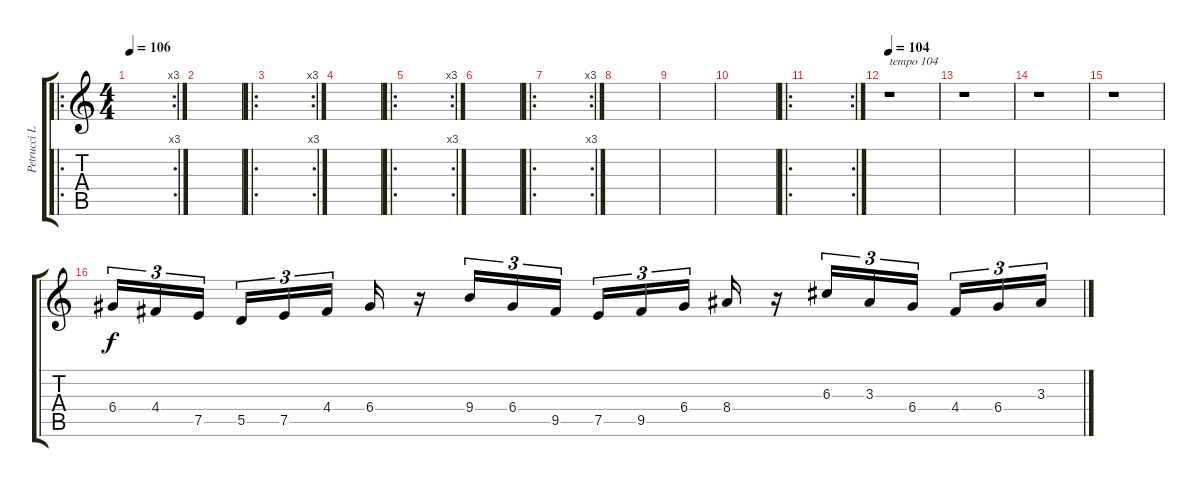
\track ("Petrucci Lead Gtr 2" "Petrucci L") {instrument distortionguitar}
\staff {score tabs}
\tuning (E4 B3 G3 D3 A2 E2) {hide}
\ro
\rc 3
\ts (4 4)
\tempo 106
\clef g2
\ks c
|
|
\ro
\rc 3
|
|
\ro
\rc 3
|
|
\ro
\rc 3
|
|
|
|
\ro
\rc 2
|
\tempo 104
r.1{txt "tempo 104"} |
r.1 |
r.1 |
r.1 |
6.4.16{tu (3 2)} 4.4.16{tu (3 2)} 7.5.16{tu (3 2)} 5.5.16{tu (3 2)} 7.5.16{tu (3 2)} 4.4.16{tu (3 2)} 6.4.16 r.16 9.4.16{tu (3 2)} 6.4.16{tu (3 2)} 9.5.16{tu (3 2)} 7.5.16{tu (3 2)} 9.5.16{tu (3 2)} 6.4.16{tu (3 2)} 8.4.16 r.16 6.3.16{tu (3 2)} 3.3.16{tu (3 2)} 6.4.16{tu (3 2)} 4.4.16{tu (3 2)} 6.4.16{tu (3 2)} 3.3.16{tu (3 2)}
